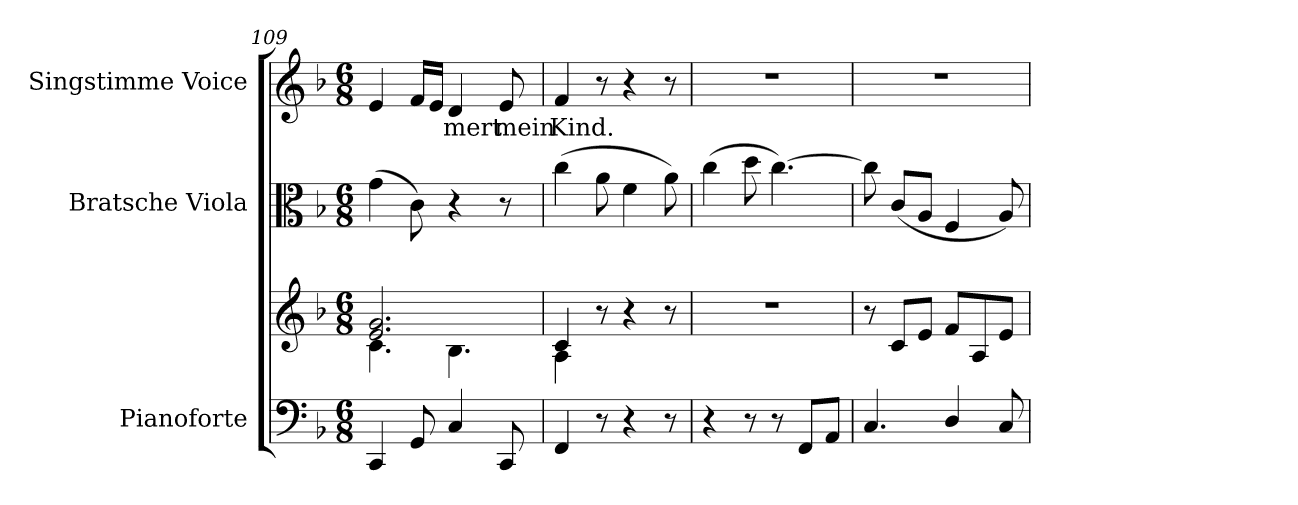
**kern	**kern	**dynam	**kern	**dynam	**kern	**text
*part3	*part3	*part3	*part2	*part2	*part1	*part1
*staff4	*staff3	*staff3/4	*staff2	*staff2	*staff1	*staff1
*I"Pianoforte	*	*	*I"Bratsche Viola	*	*I"Singstimme Voice	*
*I'Pno	*	*	*I'Vla	*	*	*
*clefF4	*clefG2	*	*clefC3	*	*clefG2	*
*k[b-]	*k[b-]	*	*k[b-]	*	*k[b-]	*
*M6/8	*M6/8	*	*M6/8	*	*M6/8	*
=109	=109	=109	=109	=109	=109	=109
*	*^	*	*	*	*	*
4CC/	2.e/ 2.g/	4.c\	.	(>4g\	.	4e/	.
8GG/	.	.	.	8c\)	.	16f/LL	.
.	.	.	.	.	.	16e/JJ	.
!	!	!	!	!	!	!	!LO:LY:b
4C/	.	4.B-\	.	4r	.	4d/	-mert
!	!	!	!	!	!	!	!LO:LY:b
8CC/	.	.	.	8r	.	8e/	mein
!!LO:LB:g=z
=110	=110	=110	=110	=110	=110	=110	=110
!	!	!	!	!	!LO:DY:b	!	!LO:LY:b
4FF/	4c/	4A\	.	(>4cc\	other-dynamics	4f/	Kind.
8r	8r	2ryy	.	8a\	.	8r	.
4r	4r	.	.	4f\	.	4r	.
8r	8r	.	.	8a\)	.	8r	.
*	*v	*v	*	*	*	*	*
=111	=111	=111	=111	=111	=111	=111
4r	2.r	.	(>4cc\	.	2.r	.
8r	.	.	8dd\	.	.	.
8r	.	.	[4.cc\)	.	.	.
!	!	!LO:DY:a=2	!	!	!	!
8FF/L	.	other-dynamics	.	.	.	.
8AA/J	.	.	.	.	.	.
=112	=112	=112	=112	=112	=112	=112
4.C/	8r	.	8cc\]	.	2.r	.
.	8c/L	.	(<8c/L	.	.	.
.	8e/J	.	8A/J	.	.	.
4D/	8f/L	.	4F/	.	.	.
.	8A/	.	.	.	.	.
8C/	8e/J	.	8A/)	.	.	.
=	=	=	=	=	=	=
*-	*-	*-	*-	*-	*-	*-
